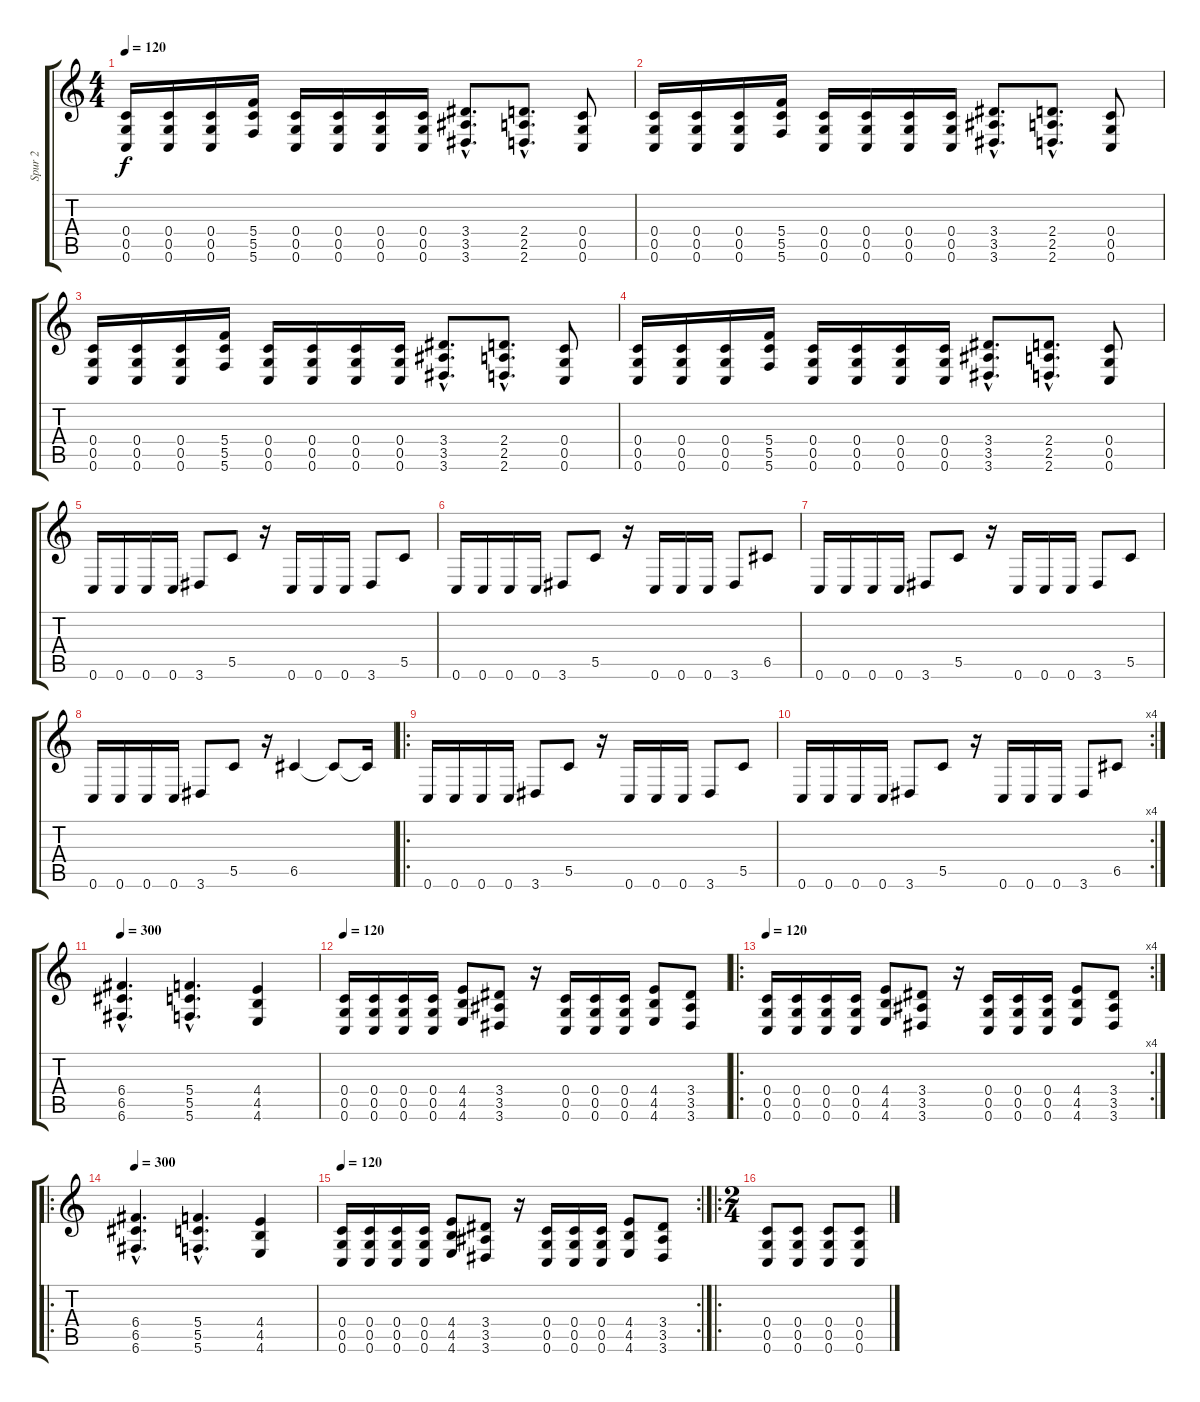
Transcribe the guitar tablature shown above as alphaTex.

\track ("Spur 2" "Spur 2") {instrument distortionguitar}
\staff {score tabs}
\tuning (D4 A3 F3 C3 G2 C2) {hide}
\ts (4 4)
\tempo 120
\clef g2
\ks c
(0.4 0.5 0.6).16{dy f} (0.4 0.5 0.6).16 (0.4 0.5 0.6).16 (5.4 5.5 5.6).16 (0.4 0.5 0.6).16 (0.4 0.5 0.6).16 (0.4 0.5 0.6).16 (0.4 0.5 0.6).16 (3.4{hac} 3.5{hac} 3.6{hac}).8{d} (2.4{hac} 2.5{hac} 2.6{hac}).8{d} (0.4 0.5 0.6).8 |
(0.4 0.5 0.6).16 (0.4 0.5 0.6).16 (0.4 0.5 0.6).16 (5.4 5.5 5.6).16 (0.4 0.5 0.6).16 (0.4 0.5 0.6).16 (0.4 0.5 0.6).16 (0.4 0.5 0.6).16 (3.4{hac} 3.5{hac} 3.6{hac}).8{d} (2.4{hac} 2.5{hac} 2.6{hac}).8{d} (0.4 0.5 0.6).8 |
(0.4 0.5 0.6).16 (0.4 0.5 0.6).16 (0.4 0.5 0.6).16 (5.4 5.5 5.6).16 (0.4 0.5 0.6).16 (0.4 0.5 0.6).16 (0.4 0.5 0.6).16 (0.4 0.5 0.6).16 (3.4{hac} 3.5{hac} 3.6{hac}).8{d} (2.4{hac} 2.5{hac} 2.6{hac}).8{d} (0.4 0.5 0.6).8 |
(0.4 0.5 0.6).16 (0.4 0.5 0.6).16 (0.4 0.5 0.6).16 (5.4 5.5 5.6).16 (0.4 0.5 0.6).16 (0.4 0.5 0.6).16 (0.4 0.5 0.6).16 (0.4 0.5 0.6).16 (3.4{hac} 3.5{hac} 3.6{hac}).8{d} (2.4{hac} 2.5{hac} 2.6{hac}).8{d} (0.4 0.5 0.6).8 |
0.6.16 0.6.16 0.6.16 0.6.16 3.6.8 5.5.8 r.16 0.6.16 0.6.16 0.6.16 3.6.8 5.5.8 |
0.6.16 0.6.16 0.6.16 0.6.16 3.6.8 5.5.8 r.16 0.6.16 0.6.16 0.6.16 3.6.8 6.5.8 |
0.6.16 0.6.16 0.6.16 0.6.16 3.6.8 5.5.8 r.16 0.6.16 0.6.16 0.6.16 3.6.8 5.5.8 |
0.6.16 0.6.16 0.6.16 0.6.16 3.6.8 5.5.8 r.16 6.5.4 6.5{t}.8 6.5{t}.16 |
\ro
0.6.16 0.6.16 0.6.16 0.6.16 3.6.8 5.5.8 r.16 0.6.16 0.6.16 0.6.16 3.6.8 5.5.8 |
\rc 4
0.6.16 0.6.16 0.6.16 0.6.16 3.6.8 5.5.8 r.16 0.6.16 0.6.16 0.6.16 3.6.8 6.5.8 |
\tempo 300
(6.4{hac} 6.5{hac} 6.6{hac}).4{d} (5.4{hac} 5.5{hac} 5.6{hac}).4{d} (4.4 4.5 4.6).4 |
\tempo 120
(0.4 0.5 0.6).16 (0.4 0.5 0.6).16 (0.4 0.5 0.6).16 (0.4 0.5 0.6).16 (4.4 4.5 4.6).8 (3.4 3.5 3.6).8 r.16 (0.4 0.5 0.6).16 (0.4 0.5 0.6).16 (0.4 0.5 0.6).16 (4.4 4.5 4.6).8 (3.4 3.5 3.6).8 |
\ro
\rc 4
\tempo 120
(0.4 0.5 0.6).16 (0.4 0.5 0.6).16 (0.4 0.5 0.6).16 (0.4 0.5 0.6).16 (4.4 4.5 4.6).8 (3.4 3.5 3.6).8 r.16 (0.4 0.5 0.6).16 (0.4 0.5 0.6).16 (0.4 0.5 0.6).16 (4.4 4.5 4.6).8 (3.4 3.5 3.6).8 |
\ro
\tempo 300
(6.4{hac} 6.5{hac} 6.6{hac}).4{d} (5.4{hac} 5.5{hac} 5.6{hac}).4{d} (4.4 4.5 4.6).4 |
\rc 2
\tempo 120
(0.4 0.5 0.6).16 (0.4 0.5 0.6).16 (0.4 0.5 0.6).16 (0.4 0.5 0.6).16 (4.4 4.5 4.6).8 (3.4 3.5 3.6).8 r.16 (0.4 0.5 0.6).16 (0.4 0.5 0.6).16 (0.4 0.5 0.6).16 (4.4 4.5 4.6).8 (3.4 3.5 3.6).8 |
\ro
\ts (2 4)
(0.4 0.5 0.6).8 (0.4 0.5 0.6).8 (0.4 0.5 0.6).8 (0.4 0.5 0.6).8
